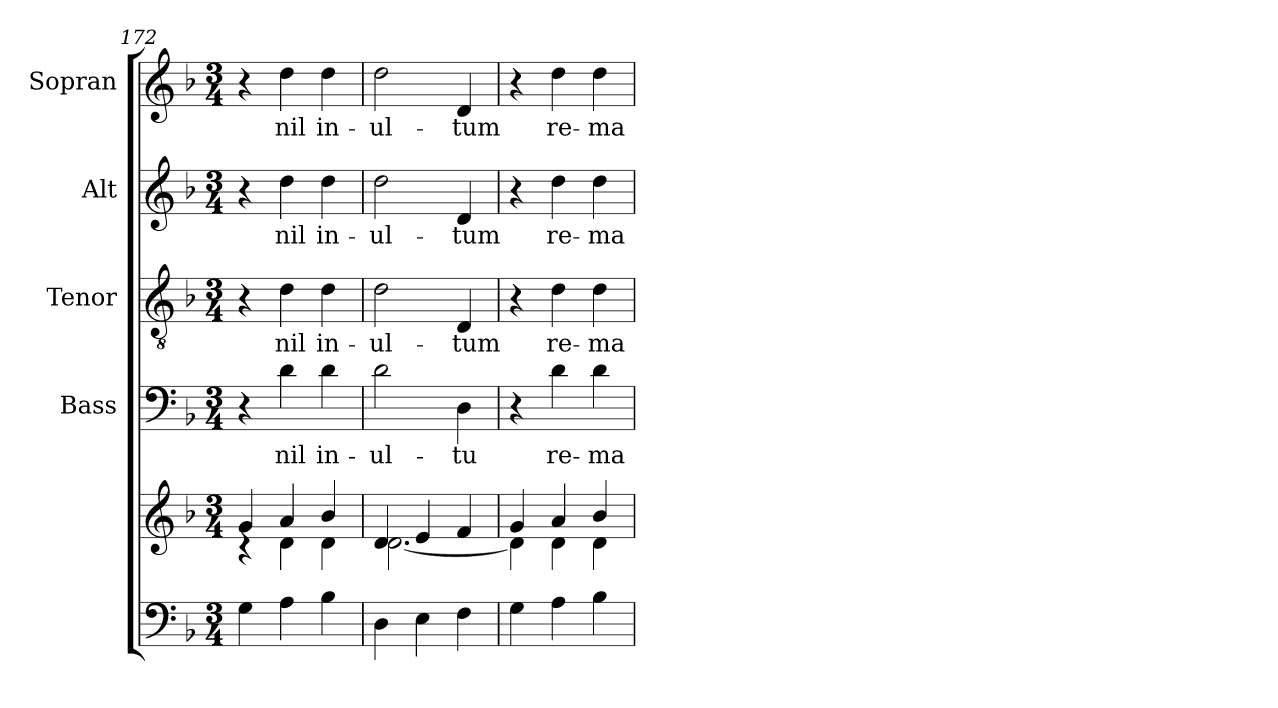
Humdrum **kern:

**kern	**kern	**kern	**text	**kern	**text	**kern	**text	**kern	**text
*part5	*part5	*part4	*part4	*part3	*part3	*part2	*part2	*part1	*part1
*staff6	*staff5	*staff4	*staff4	*staff3	*staff3	*staff2	*staff2	*staff1	*staff1
*	*	*I"Bass	*	*I"Tenor	*	*I"Alt	*	*I"Sopran	*
*	*	*I'B.	*	*I'T.	*	*I'A.	*	*I'S.	*
*clefF4	*clefG2	*clefF4	*	*clefGv2	*	*clefG2	*	*clefG2	*
*k[b-]	*k[b-]	*k[b-]	*	*k[b-]	*	*k[b-]	*	*k[b-]	*
*F:	*F:	*F:	*	*F:	*	*F:	*	*F:	*
*M3/4	*M3/4	*M3/4	*	*M3/4	*	*M3/4	*	*M3/4	*
=172	=172	=172	=172	=172	=172	=172	=172	=172	=172
*	*^	*	*	*	*	*	*	*	*
4G\	4g/	4rB	4r	.	4r	.	4r	.	4r	.
!	!	!	!	!LO:LY:b	!	!LO:LY:b	!	!LO:LY:b	!	!LO:LY:b
4A\	4a/	4d\	4d\	nil	4d\	nil	4dd\	nil	4dd\	nil
!	!	!	!	!LO:LY:b	!	!LO:LY:b	!	!LO:LY:b	!	!LO:LY:b
4B-\	4b-/	4d\	4d\	in-	4d\	in-	4dd\	in-	4dd\	in-
=173	=173	=173	=173	=173	=173	=173	=173	=173	=173	=173
!	!	!	!	!LO:LY:b	!	!LO:LY:b	!	!LO:LY:b	!	!LO:LY:b
4D\	4d/	[<2.d\	2d\	-ul-	2d\	-ul-	2dd\	-ul-	2dd\	-ul-
4E\	4e/	.	.	.	.	.	.	.	.	.
!	!	!	!	!LO:LY:b	!	!LO:LY:b	!	!LO:LY:b	!	!LO:LY:b
4F\	4f/	.	4D\	-tu	4D/	-tum	4d/	-tum	4d/	-tum
=174	=174	=174	=174	=174	=174	=174	=174	=174	=174	=174
4G\	4g/	4d\]	4r	.	4r	.	4r	.	4r	.
!	!	!	!	!LO:LY:b	!	!LO:LY:b	!	!LO:LY:b	!	!LO:LY:b
4A\	4a/	4d\	4d\	re-	4d\	re-	4dd\	re-	4dd\	re-
!	!	!	!	!LO:LY:b	!	!LO:LY:b	!	!LO:LY:b	!	!LO:LY:b
4B-\	4b-/	4d\	4d\	-ma-	4d\	-ma-	4dd\	-ma-	4dd\	-ma-
*	*v	*v	*	*	*	*	*	*	*	*
=	=	=	=	=	=	=	=	=	=
*-	*-	*-	*-	*-	*-	*-	*-	*-	*-
